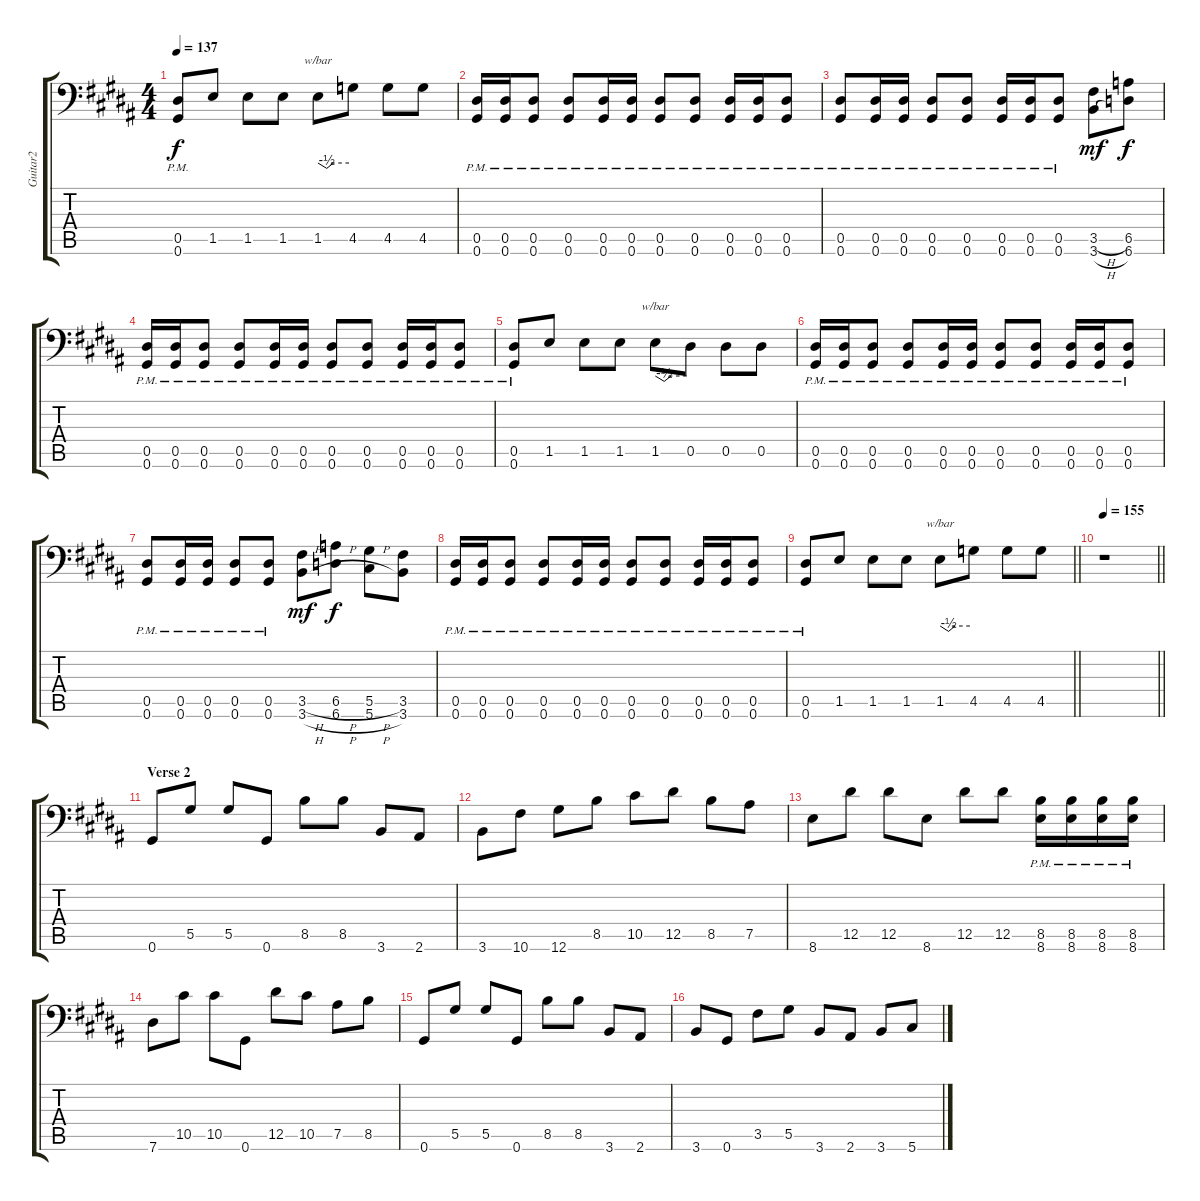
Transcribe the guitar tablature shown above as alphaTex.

\track ("Guitar2" "Guitar2") {instrument distortionguitar}
\staff {score tabs}
\tuning (Bb3 F3 Db3 Ab2 Eb2 Ab1) {hide}
\ts (4 4)
\tempo 137
\clef f4
\ks g#minor
(0.5{pm} 0.6{pm}).8{dy f} 1.5.8 1.5.8 1.5.8 1.5.8{tbe (custom default 0 0 17 -2 30 0 60 0)} 4.5.8 4.5.8 4.5.8 |
(0.5{pm} 0.6{pm}).16 (0.5{pm} 0.6{pm}).16 (0.5{pm} 0.6{pm}).8 (0.5{pm} 0.6{pm}).8 (0.5{pm} 0.6{pm}).16 (0.5{pm} 0.6{pm}).16 (0.5 0.6{pm}).8 (0.5{pm} 0.6{pm}).8 (0.5{pm} 0.6{pm}).16 (0.5{pm} 0.6{pm}).16 (0.5{pm} 0.6{pm}).8 |
(0.5{pm} 0.6{pm}).8 (0.5{pm} 0.6{pm}).16 (0.5{pm} 0.6{pm}).16 (0.5{pm} 0.6{pm}).8 (0.5{pm} 0.6{pm}).8 (0.5{pm} 0.6{pm}).16 (0.5{pm} 0.6{pm}).16 (0.5{pm} 0.6{pm}).8 (3.5{h} 3.6{h}).8{dy mf} (6.5 6.6).8{dy f} |
(0.5{pm} 0.6{pm}).16 (0.5{pm} 0.6{pm}).16 (0.5{pm} 0.6{pm}).8 (0.5{pm} 0.6{pm}).8 (0.5{pm} 0.6{pm}).16 (0.5{pm} 0.6{pm}).16 (0.5{pm} 0.6{pm}).8 (0.5{pm} 0.6{pm}).8 (0.5{pm} 0.6{pm}).16 (0.5{pm} 0.6{pm}).16 (0.5{pm} 0.6{pm}).8 |
(0.5{pm} 0.6{pm}).8 1.5.8 1.5.8 1.5.8 1.5.8{tbe (custom default 0 0 17 -2 30 0 60 0)} 0.5.8 0.5.8 0.5.8 |
(0.5{pm} 0.6{pm}).16 (0.5{pm} 0.6{pm}).16 (0.5{pm} 0.6{pm}).8 (0.5{pm} 0.6{pm}).8 (0.5{pm} 0.6{pm}).16 (0.5{pm} 0.6{pm}).16 (0.5{pm} 0.6{pm}).8 (0.5{pm} 0.6{pm}).8 (0.5{pm} 0.6{pm}).16 (0.5{pm} 0.6{pm}).16 (0.5{pm} 0.6{pm}).8 |
(0.5{pm} 0.6{pm}).8 (0.5{pm} 0.6{pm}).16 (0.5{pm} 0.6{pm}).16 (0.5{pm} 0.6{pm}).8 (0.5{pm} 0.6{pm}).8 (3.5{h} 3.6{h}).8{dy mf} (6.5{h} 6.6{h}).8{dy f} (5.5{h} 5.6{h}).8 (3.5 3.6).8 |
(0.5{pm} 0.6{pm}).16 (0.5{pm} 0.6{pm}).16 (0.5{pm} 0.6{pm}).8 (0.5{pm} 0.6{pm}).8 (0.5{pm} 0.6{pm}).16 (0.5{pm} 0.6{pm}).16 (0.5{pm} 0.6{pm}).8 (0.5{pm} 0.6{pm}).8 (0.5{pm} 0.6{pm}).16 (0.5{pm} 0.6{pm}).16 (0.5{pm} 0.6{pm}).8 |
\barLineRight lightlight
(0.5{pm} 0.6{pm}).8 1.5.8 1.5.8 1.5.8 1.5.8{tbe (custom default 0 0 17 -2 30 0 60 0)} 4.5.8 4.5.8 4.5.8 |
\tempo 155
\barLineRight lightlight
r.1 |
\section ("" "Verse 2")
0.6.8 5.5.8 5.5.8 0.6.8 8.5.8 8.5.8 3.6.8 2.6.8 |
3.6.8 10.6.8 12.6.8 8.5.8 10.5.8 12.5.8 8.5.8 7.5.8 |
8.6.8 12.5.8 12.5.8 8.6.8 12.5.8 12.5.8 (8.5{pm} 8.6{pm}).16 (8.5{pm} 8.6{pm}).16 (8.5{pm} 8.6{pm}).16 (8.5{pm} 8.6{pm}).16 |
7.6.8 10.5.8 10.5.8 0.6.8 12.5.8 10.5.8 7.5.8 8.5.8 |
0.6.8 5.5.8 5.5.8 0.6.8 8.5.8 8.5.8 3.6.8 2.6.8 |
3.6.8 0.6.8 3.5.8 5.5.8 3.6.8 2.6.8 3.6.8 5.6.8
